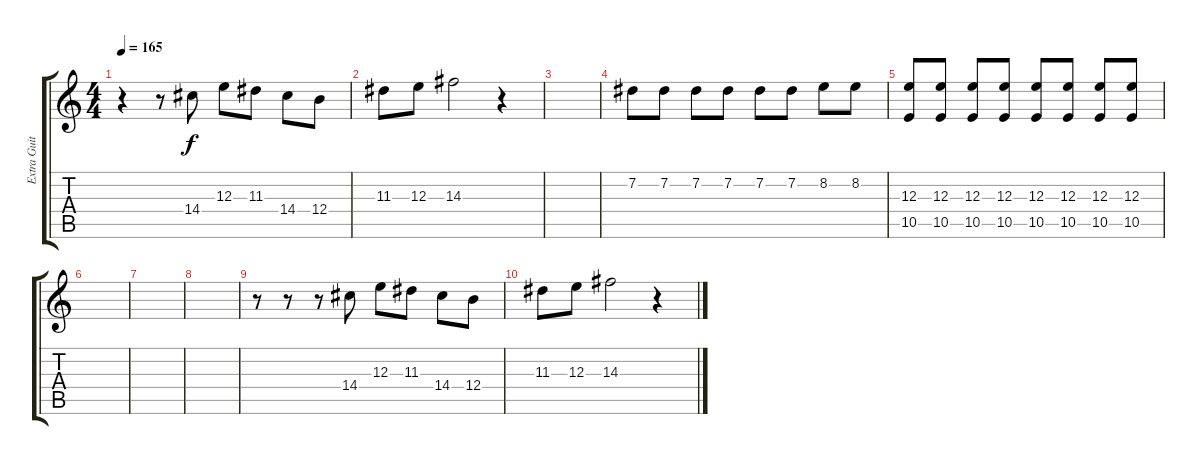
\track ("Extra Guitar" "Extra Guit") {instrument distortionguitar}
\staff {score tabs}
\tuning (Db4 Ab3 E3 B2 Gb2 B1) {hide}
\ts (4 4)
\tempo 165
\clef g2
\ks c
r.4{dy f} r.8 14.4.8 12.3.8 11.3.8 14.4.8 12.4.8 |
11.3.8 12.3.8 14.3.2 r.4 |
|
7.2.8 7.2.8 7.2.8 7.2.8 7.2.8 7.2.8 8.2.8 8.2.8 |
(12.3 10.5).8 (12.3 10.5).8 (12.3 10.5).8 (12.3 10.5).8 (12.3 10.5).8 (12.3 10.5).8 (12.3 10.5).8 (12.3 10.5).8 |
|
|
|
r.8{volume 16} r.8 r.8 14.4.8 12.3.8 11.3.8 14.4.8 12.4.8 |
11.3.8 12.3.8 14.3.2 r.4{volume 13}
